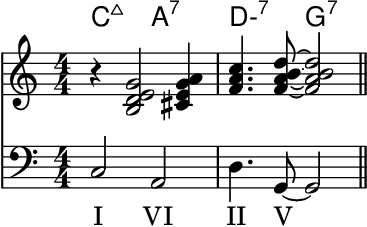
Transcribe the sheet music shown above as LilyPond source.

\version "2.24.4"
\language "english"
#(ly:set-option 'crop #t)
\include "include/alt.ly"
\score {
  \midi {
    \tempo 4=120
  }
  \layout {
    \context {
      \Score
      \omit BarNumber
    }
    indent = 0\mm
  }
  {
    <<
    \chords {
      \set chordChanges = ##t % only show chords when they change
      \set noChordSymbol = ""
      \set minorChordModifier = \markup { "-" }
      \set midiMaximumVolume = #0 % prevent named chords sounding
      c2:maj7 a:7 | d:min7 g:7 |
    }
    \new Staff {
      \key c \major
      \numericTimeSignature
      \time 4/4
      \clef treble {
        \relative {
          \skip \f % spacer to set voice volume
          r4 <b d e g>2 <cs e g a>4 |
          <f a c>4. <f~ a~ b~ d~>8 <f a b d>2
          \bar "||"
        }
      }
    }
    \new Staff {
      \clef bass {
        \relative {
          \skip \f % spacer to set voice volume
          c2 a | d4. g,8~ g2
          \bar "||"
        }
        \addlyrics {
          I VI II V
        }
      }
    }
    >>
  }
}
